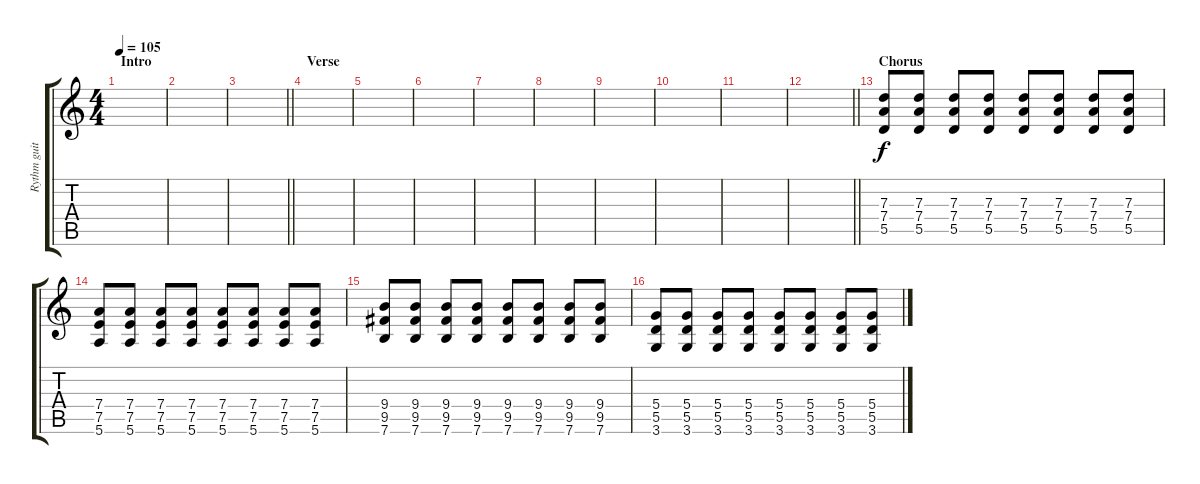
\track ("Rythm guitar" "Rythm guit") {instrument distortionguitar}
\staff {score tabs}
\tuning (E4 B3 G3 D3 A2 E2) {hide}
\ts (4 4)
\section ("" "Intro")
\tempo 105
\clef g2
\ks c
|
|
\barLineRight lightlight
|
\section ("" "Verse")
|
|
|
|
|
|
|
|
\barLineRight lightlight
|
\section ("" "Chorus")
(7.3 7.4 5.5).8 (7.3 7.4 5.5).8 (7.3 7.4 5.5).8 (7.3 7.4 5.5).8 (7.3 7.4 5.5).8 (7.3 7.4 5.5).8 (7.3 7.4 5.5).8 (7.3 7.4 5.5).8 |
(7.4 7.5 5.6).8 (7.4 7.5 5.6).8 (7.4 7.5 5.6).8 (7.4 7.5 5.6).8 (7.4 7.5 5.6).8 (7.4 7.5 5.6).8 (7.4 7.5 5.6).8 (7.4 7.5 5.6).8 |
(9.4 9.5 7.6).8 (9.4 9.5 7.6).8 (9.4 9.5 7.6).8 (9.4 9.5 7.6).8 (9.4 9.5 7.6).8 (9.4 9.5 7.6).8 (9.4 9.5 7.6).8 (9.4 9.5 7.6).8 |
(5.4 5.5 3.6).8 (5.4 5.5 3.6).8 (5.4 5.5 3.6).8 (5.4 5.5 3.6).8 (5.4 5.5 3.6).8 (5.4 5.5 3.6).8 (5.4 5.5 3.6).8 (5.4 5.5 3.6).8
